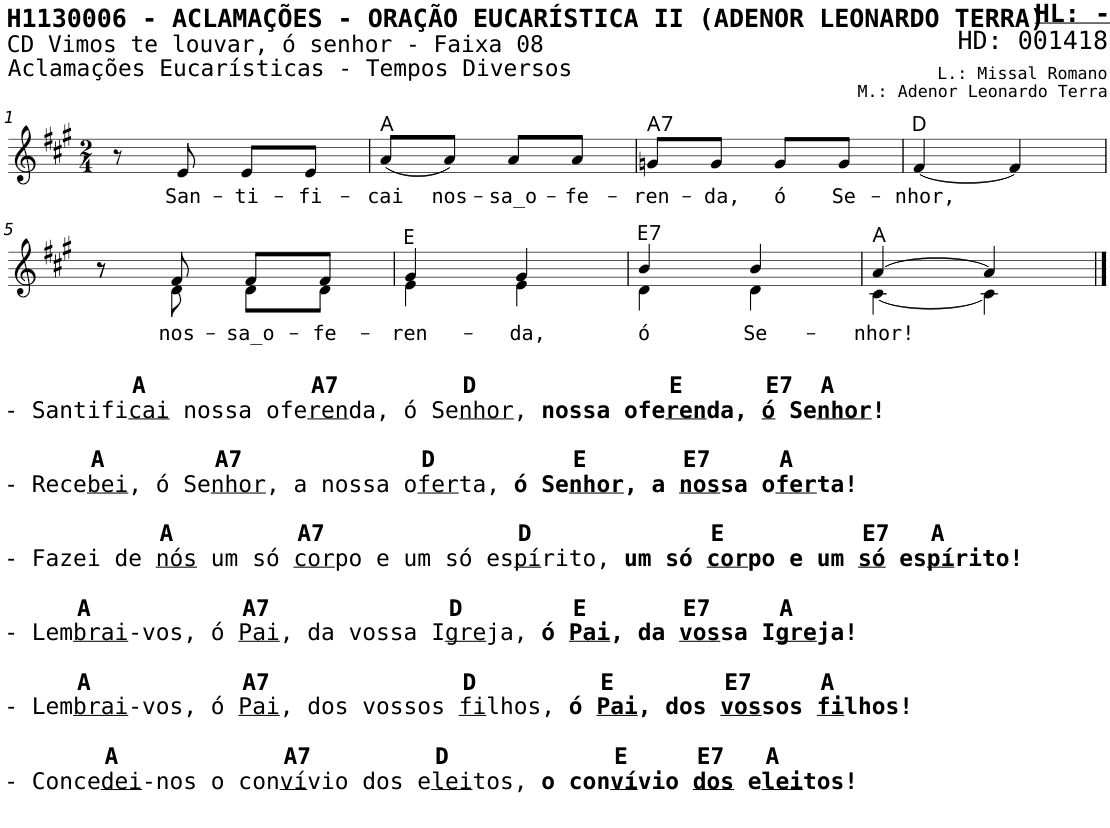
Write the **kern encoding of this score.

**kern	**text	**harte
*part1	*part1	*part1
*staff1	*staff1	*
*I"Voz	*	*
*I'V	*	*
*stria5	*	*
*clefG2	*	*
*k[f#c#g#]	*	*
*M2/4	*	*
=1	=1	=1
8r	.	.
!	!LO:LY:b	!
8e/	San-	.
!	!LO:LY:b	!
8e/L	-ti-	.
!	!LO:LY:b	!
8e/J	-fi-	.
=2	=2	=2
!	!LO:LY:b	!
(8a/L	-cai	A:maj
!	!LO:LY:b	!
8a/J)	nos-	.
!	!LO:LY:b	!
8a/L	-sa_o-	.
!	!LO:LY:b	!
8a/J	-fe-	.
=3	=3	=3
!	!LO:LY:b	!LO:H:kt=7
8gn/L	-ren-	A:7
!	!LO:LY:b	!
8g/J	-da,	.
!	!LO:LY:b	!
8g/L	ó	.
!	!LO:LY:b	!
8g/J	Se-	.
=4	=4	=4
!	!LO:LY:b	!
[4f#/	-nhor,	D:maj
4f#/]	.	.
!!LO:LB:g=z
=5	=5	=5
*^	*	*
!LO:TX:b:B:t=A            A7         D              E      E7  A	!	!	!
!LO:TX:b:t=- Santifi	!	!	!
!LO:TX:b:t=cai	!	!	!
!LO:TX:b:t=nossa ofe	!	!	!
!LO:TX:b:t=ren	!	!	!
!LO:TX:b:t=da, ó Se	!	!	!
!LO:TX:b:t=nhor	!	!	!
!LO:TX:b:t=,	!	!	!
!LO:TX:b:B:t=nossa ofe	!	!	!
!LO:TX:b:t=ren	!	!	!
!LO:TX:b:t=da,	!	!	!
!LO:TX:b:t=ó	!	!	!
!LO:TX:b:t=Se	!	!	!
!LO:TX:b:t=nhor	!	!	!
!LO:TX:b:t=!	!	!	!
!LO:TX:b:t=A        A7             D          E       E7     A	!	!	!
!LO:TX:b:t=- Rece	!	!	!
!LO:TX:b:t=bei	!	!	!
!LO:TX:b:t=, ó Se	!	!	!
!LO:TX:b:t=nhor	!	!	!
!LO:TX:b:t=, a nossa o	!	!	!
!LO:TX:b:t=fer	!	!	!
!LO:TX:b:t=ta,	!	!	!
!LO:TX:b:B:t=ó Se	!	!	!
!LO:TX:b:t=nhor	!	!	!
!LO:TX:b:t=, a	!	!	!
!LO:TX:b:t=nos	!	!	!
!LO:TX:b:t=sa o	!	!	!
!LO:TX:b:t=fer	!	!	!
!LO:TX:b:t=ta!	!	!	!
!LO:TX:b:t=A         A7              D             E          E7   A	!	!	!
!LO:TX:b:t=- Fazei de	!	!	!
!LO:TX:b:t=nós	!	!	!
!LO:TX:b:t=um só	!	!	!
!LO:TX:b:t=cor	!	!	!
!LO:TX:b:t=po e um só es	!	!	!
!LO:TX:b:t=pí	!	!	!
!LO:TX:b:t=rito,	!	!	!
!LO:TX:b:B:t=um só	!	!	!
!LO:TX:b:t=cor	!	!	!
!LO:TX:b:t=po e um	!	!	!
!LO:TX:b:t=só	!	!	!
!LO:TX:b:t=es	!	!	!
!LO:TX:b:t=pí	!	!	!
!LO:TX:b:t=rito!	!	!	!
!LO:TX:b:t=A           A7             D        E       E7     A	!	!	!
!LO:TX:b:t=- Lem	!	!	!
!LO:TX:b:t=brai	!	!	!
!LO:TX:b:t=-vos, ó	!	!	!
!LO:TX:b:t=Pai	!	!	!
!LO:TX:b:t=, da vossa I	!	!	!
!LO:TX:b:t=gre	!	!	!
!LO:TX:b:t=ja,	!	!	!
!LO:TX:b:B:t=ó	!	!	!
!LO:TX:b:t=Pai	!	!	!
!LO:TX:b:t=, da	!	!	!
!LO:TX:b:t=vos	!	!	!
!LO:TX:b:t=sa I	!	!	!
!LO:TX:b:t=gre	!	!	!
!LO:TX:b:t=ja!	!	!	!
!LO:TX:b:t=A           A7              D         E        E7     A	!	!	!
!LO:TX:b:t=- Lem	!	!	!
!LO:TX:b:t=brai	!	!	!
!LO:TX:b:t=-vos, ó	!	!	!
!LO:TX:b:t=Pai	!	!	!
!LO:TX:b:t=, dos vossos	!	!	!
!LO:TX:b:t=fi	!	!	!
!LO:TX:b:t=lhos,	!	!	!
!LO:TX:b:B:t=ó	!	!	!
!LO:TX:b:t=Pai	!	!	!
!LO:TX:b:t=, dos	!	!	!
!LO:TX:b:t=vos	!	!	!
!LO:TX:b:t=sos	!	!	!
!LO:TX:b:t=fi	!	!	!
!LO:TX:b:t=lhos!	!	!	!
!LO:TX:b:t=A            A7         D            E     E7   A	!	!	!
!LO:TX:b:t=- Conce	!	!	!
!LO:TX:b:t=dei	!	!	!
!LO:TX:b:t=-nos o con	!	!	!
!LO:TX:b:t=ví	!	!	!
!LO:TX:b:t=vio dos e	!	!	!
!LO:TX:b:t=lei	!	!	!
!LO:TX:b:t=tos,	!	!	!
!LO:TX:b:B:t=o con	!	!	!
!LO:TX:b:t=ví	!	!	!
!LO:TX:b:t=vio	!	!	!
!LO:TX:b:t=dos	!	!	!
!LO:TX:b:t=e	!	!	!
!LO:TX:b:t=lei	!	!	!
!LO:TX:b:t=tos!	!	!	!
8r	8r	.	.
!	!	!LO:LY:b	!
8f#/	8d\	nos-	.
!	!	!LO:LY:b	!
8f#/L	8d\L	-sa_o-	.
!	!	!LO:LY:b	!
8f#/J	8d\J	-fe-	.
=6	=6	=6	=6
!	!	!LO:LY:b	!
4g#/	4e\	-ren-	E:maj
!	!	!LO:LY:b	!
4g#/	4e\	-da,	.
=7	=7	=7	=7
!	!	!LO:LY:b	!LO:H:kt=7
4b/	4d\	ó	E:7
!	!	!LO:LY:b	!
4b/	4d\	Se-	.
=8	=8	=8	=8
!	!	!LO:LY:b	!
[4a/	[4c#\	-nhor!	A:maj
4a/]	4c#\]	.	.
*v	*v	*	*
==	==	==
*-	*-	*-
